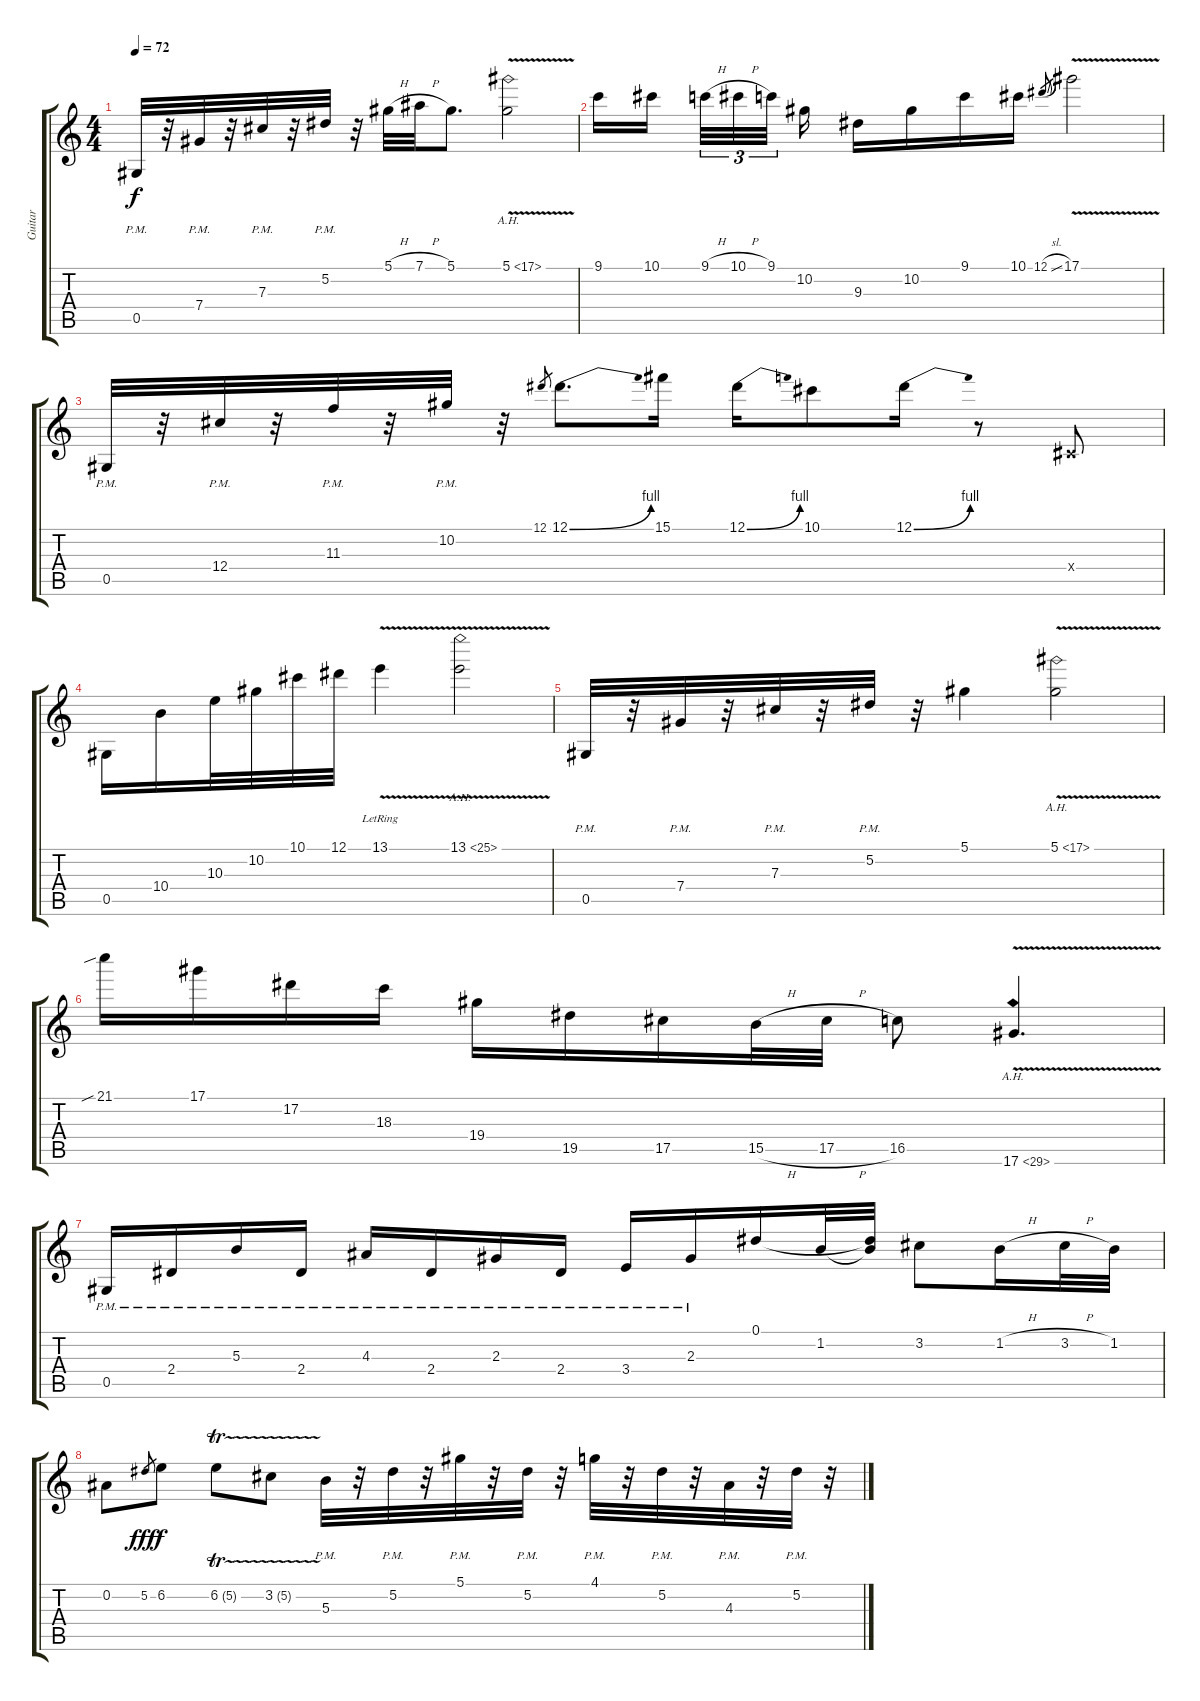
\track ("Guitar" "Guitar") {instrument distortionguitar}
\staff {score tabs}
\tuning (Eb4 Bb3 Gb3 Db3 Ab2 Eb2) {hide}
\ts (4 4)
\tempo 72
\clef g2
\ks c
0.5{pm}.32{dy f} r.32 7.4{pm}.32 r.32 7.3{pm}.32 r.32 5.2{pm}.32 r.32 5.1{h}.32 7.1{h}.32 5.1.8{d} 5.1{ah 12 v}.2 |
9.1.16 10.1.16{beam splitsecondary} 9.1{h}.32{tu (3 2)} 10.1{h}.32{tu (3 2)} 9.1.32{tu (3 2) beam splitsecondary} 10.2.16 9.3.16 10.2.16 9.1.16 10.1.16 12.1{sl}.8{gr} 17.1{v}.2 |
0.5{pm}.32 r.32 12.4{pm}.32 r.32 11.3{pm}.32 r.32 10.2{pm}.32 r.32 12.1.8{gr} 12.1{be (bend 0 0 60 4)}.8{d} 15.1.16 12.1{be (bend 0 0 60 4)}.16 10.1.8 12.1{be (bend 0 0 60 4)}.16 r.8 0.4{x}.8 |
0.5.16 10.4.16 10.3.32 10.2.32 10.1.32 12.1.32 13.1{v lr}.4 13.1{ah 12 v}.2 |
0.5{pm}.32 r.32 7.4{pm}.32 r.32 7.3{pm}.32 r.32 5.2{pm}.32 r.32 5.1.4 5.1{ah 12 v}.2 |
21.1{sib}.16 17.1.16 17.2.16 18.3.16 19.4.16 19.5.16 17.5.16 15.5{h}.32 17.5{h}.32 16.5.8 17.6{ah 12 v}.4{d} |
0.5{pm}.16 2.4{pm}.16 5.3{pm}.16 2.4{pm}.16 4.3{pm}.16 2.4{pm}.16 2.3{pm}.16 2.4{pm}.16 3.4{pm}.16 2.3{pm}.16 0.1.16 1.2.32 (0.1{t} 1.2{t}).32 3.2.8 1.2{h}.16 3.2{h}.32 1.2.32 |
0.2.8 5.2.8{gr dy fff} 6.2.8{dy f} 6.2{tr (5 64)}.8 3.2{tr (5 64)}.8 5.3{pm}.32 r.32 5.2{pm}.32 r.32 5.1{pm}.32 r.32 5.2{pm}.32 r.32 4.1{pm}.32 r.32 5.2{pm}.32 r.32 4.3{pm}.32 r.32 5.2{pm}.32 r.32
